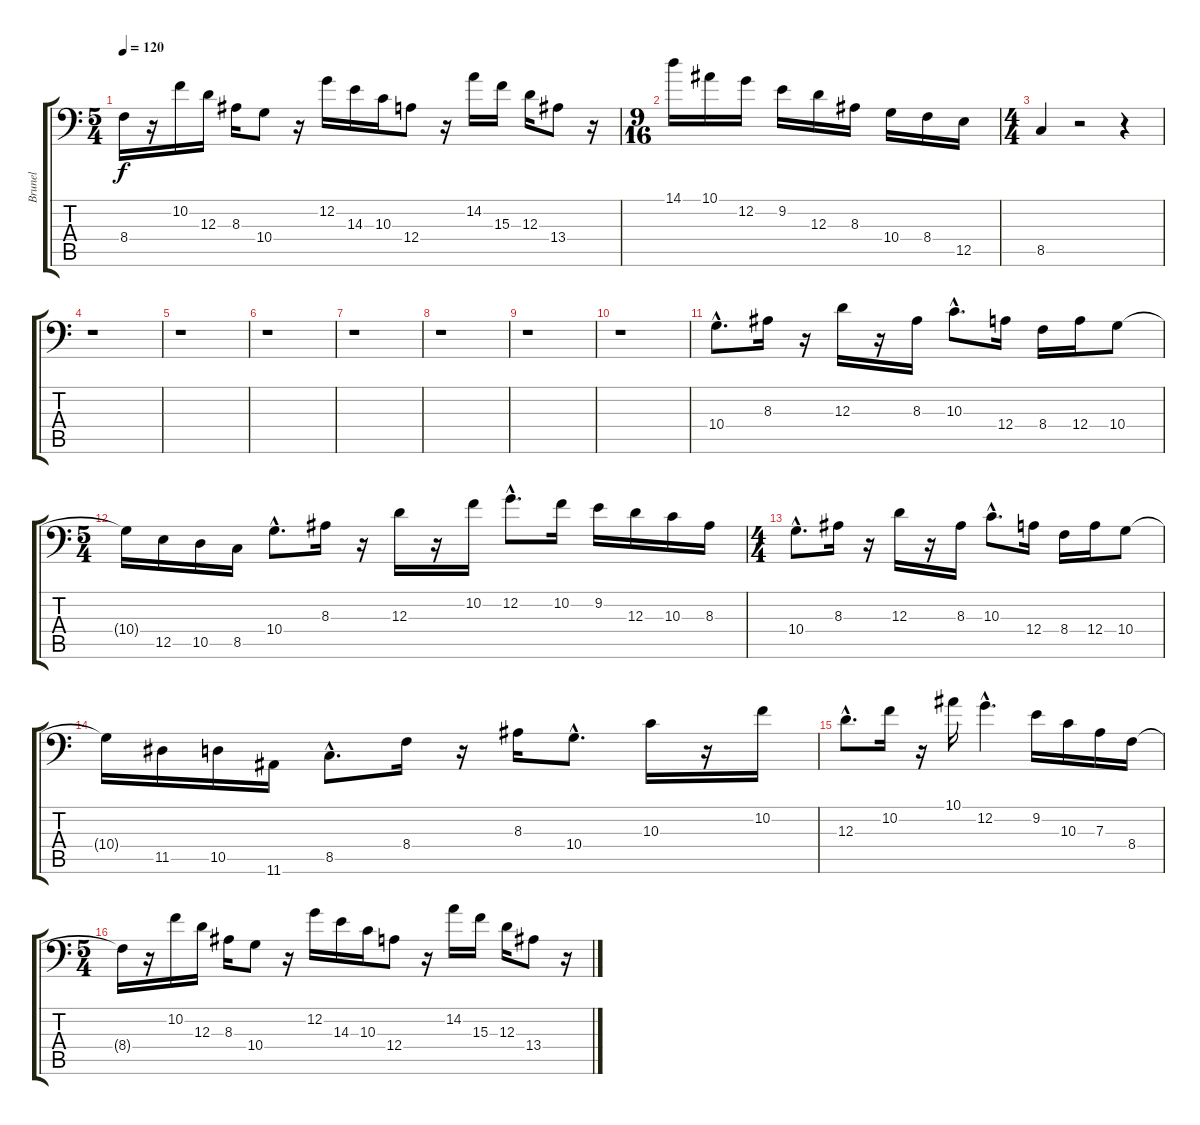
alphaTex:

\track ("Brunel" "Brunel") {instrument electricbassfinger}
\staff {score tabs}
\tuning (C3 G2 D2 A1 E1 B0) {hide}
\ts (5 4)
\tempo 120
\clef f4
\ks c
8.4{t}.16{dy f} r.16 10.2.16 12.3.16 8.3.16 10.4.8 r.16 12.2.16 14.3.16 10.3.16 12.4.8 r.16 14.2.16 15.3.16 12.3.16 13.4.8 r.16 |
\ts (9 16)
14.1.16 10.1.16 12.2.16 9.2.16 12.3.16 8.3.16 10.4.16 8.4.16 12.5.16 |
\ts (4 4)
8.5.4 r.2 r.4 |
r.1 |
r.1 |
r.1 |
r.1 |
r.1 |
r.1 |
r.1 |
10.4{hac}.8{d} 8.3.16 r.16 12.3.16 r.16 8.3.16 10.3{hac}.8{d} 12.4.16 8.4.16 12.4.16 10.4.8 |
\ts (5 4)
10.4{t}.16 12.5.16 10.5.16 8.5.16 10.4{hac}.8{d} 8.3.16 r.16 12.3.16 r.16 10.2.16 12.2{hac}.8{d} 10.2.16 9.2.16 12.3.16 10.3.16 8.3.16 |
\ts (4 4)
10.4{hac}.8{d} 8.3.16 r.16 12.3.16 r.16 8.3.16 10.3{hac}.8{d} 12.4.16 8.4.16 12.4.16 10.4.8 |
10.4{t}.16 11.5.16 10.5.16 11.6.16 8.5{hac}.8{d} 8.4.16 r.16 8.3.16 10.4{hac}.8{d} 10.3.16 r.16 10.2.16 |
12.3{hac}.8{d} 10.2.16 r.16 10.1.16 12.2{hac}.4{d} 9.2.16 10.3.16 7.3.16 8.4.16 |
\ts (5 4)
8.4{t}.16 r.16 10.2.16 12.3.16 8.3.16 10.4.8 r.16 12.2.16 14.3.16 10.3.16 12.4.8 r.16 14.2.16 15.3.16 12.3.16 13.4.8 r.16
